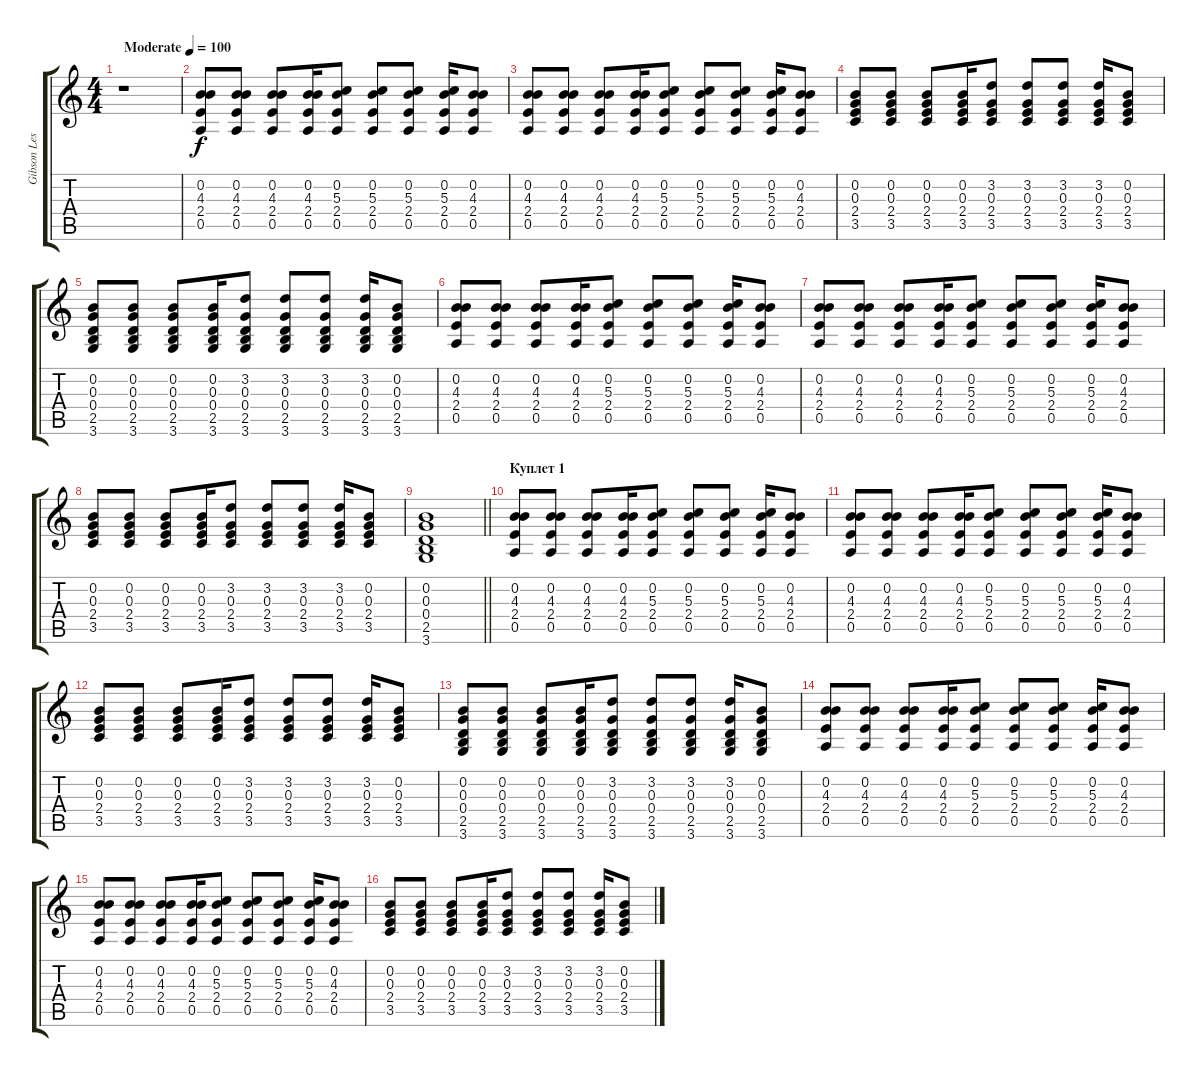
\track ("Gibson Les Paul Standart" "Gibson Les") {instrument electricguitarclean}
\staff {score tabs}
\tuning (E4 B3 G3 D3 A2 E2) {hide}
\ts (4 4)
\tempo (100 "Moderate")
\clef g2
\ks c
r.1{dy f instrument electricguitarclean} |
(0.2 4.3 2.4 0.5).8 (0.2 4.3 2.4 0.5).8 (0.2 4.3 2.4 0.5).8 (0.2 4.3 2.4 0.5).16 (0.2 5.3 2.4 0.5).8 (0.2 5.3 2.4 0.5).8 (0.2 5.3 2.4 0.5).8 (0.2 5.3 2.4 0.5).16 (0.2 4.3 2.4 0.5).8 |
(0.2 4.3 2.4 0.5).8 (0.2 4.3 2.4 0.5).8 (0.2 4.3 2.4 0.5).8 (0.2 4.3 2.4 0.5).16 (0.2 5.3 2.4 0.5).8 (0.2 5.3 2.4 0.5).8 (0.2 5.3 2.4 0.5).8 (0.2 5.3 2.4 0.5).16 (0.2 4.3 2.4 0.5).8 |
(0.2 0.3 2.4 3.5).8 (0.2 0.3 2.4 3.5).8 (0.2 0.3 2.4 3.5).8 (0.2 0.3 2.4 3.5).16 (3.2 0.3 2.4 3.5).8 (3.2 0.3 2.4 3.5).8 (3.2 0.3 2.4 3.5).8 (3.2 0.3 2.4 3.5).16 (0.2 0.3 2.4 3.5).8 |
(0.2 0.3 0.4 2.5 3.6).8 (0.2 0.3 0.4 2.5 3.6).8 (0.2 0.3 0.4 2.5 3.6).8 (0.2 0.3 0.4 2.5 3.6).16 (3.2 0.3 0.4 2.5 3.6).8 (3.2 0.3 0.4 2.5 3.6).8 (3.2 0.3 0.4 2.5 3.6).8 (3.2 0.3 0.4 2.5 3.6).16 (0.2 0.3 0.4 2.5 3.6).8 |
(0.2 4.3 2.4 0.5).8 (0.2 4.3 2.4 0.5).8 (0.2 4.3 2.4 0.5).8 (0.2 4.3 2.4 0.5).16 (0.2 5.3 2.4 0.5).8 (0.2 5.3 2.4 0.5).8 (0.2 5.3 2.4 0.5).8 (0.2 5.3 2.4 0.5).16 (0.2 4.3 2.4 0.5).8 |
(0.2 4.3 2.4 0.5).8 (0.2 4.3 2.4 0.5).8 (0.2 4.3 2.4 0.5).8 (0.2 4.3 2.4 0.5).16 (0.2 5.3 2.4 0.5).8 (0.2 5.3 2.4 0.5).8 (0.2 5.3 2.4 0.5).8 (0.2 5.3 2.4 0.5).16 (0.2 4.3 2.4 0.5).8 |
(0.2 0.3 2.4 3.5).8 (0.2 0.3 2.4 3.5).8 (0.2 0.3 2.4 3.5).8 (0.2 0.3 2.4 3.5).16 (3.2 0.3 2.4 3.5).8 (3.2 0.3 2.4 3.5).8 (3.2 0.3 2.4 3.5).8 (3.2 0.3 2.4 3.5).16 (0.2 0.3 2.4 3.5).8 |
\barLineRight lightlight
(0.2 0.3 0.4 2.5 3.6).1 |
\section ("" "Куплет 1")
(0.2 4.3 2.4 0.5).8 (0.2 4.3 2.4 0.5).8 (0.2 4.3 2.4 0.5).8 (0.2 4.3 2.4 0.5).16 (0.2 5.3 2.4 0.5).8 (0.2 5.3 2.4 0.5).8 (0.2 5.3 2.4 0.5).8 (0.2 5.3 2.4 0.5).16 (0.2 4.3 2.4 0.5).8 |
(0.2 4.3 2.4 0.5).8 (0.2 4.3 2.4 0.5).8 (0.2 4.3 2.4 0.5).8 (0.2 4.3 2.4 0.5).16 (0.2 5.3 2.4 0.5).8 (0.2 5.3 2.4 0.5).8 (0.2 5.3 2.4 0.5).8 (0.2 5.3 2.4 0.5).16 (0.2 4.3 2.4 0.5).8 |
(0.2 0.3 2.4 3.5).8 (0.2 0.3 2.4 3.5).8 (0.2 0.3 2.4 3.5).8 (0.2 0.3 2.4 3.5).16 (3.2 0.3 2.4 3.5).8 (3.2 0.3 2.4 3.5).8 (3.2 0.3 2.4 3.5).8 (3.2 0.3 2.4 3.5).16 (0.2 0.3 2.4 3.5).8 |
(0.2 0.3 0.4 2.5 3.6).8 (0.2 0.3 0.4 2.5 3.6).8 (0.2 0.3 0.4 2.5 3.6).8 (0.2 0.3 0.4 2.5 3.6).16 (3.2 0.3 0.4 2.5 3.6).8 (3.2 0.3 0.4 2.5 3.6).8 (3.2 0.3 0.4 2.5 3.6).8 (3.2 0.3 0.4 2.5 3.6).16 (0.2 0.3 0.4 2.5 3.6).8 |
(0.2 4.3 2.4 0.5).8 (0.2 4.3 2.4 0.5).8 (0.2 4.3 2.4 0.5).8 (0.2 4.3 2.4 0.5).16 (0.2 5.3 2.4 0.5).8 (0.2 5.3 2.4 0.5).8 (0.2 5.3 2.4 0.5).8 (0.2 5.3 2.4 0.5).16 (0.2 4.3 2.4 0.5).8 |
(0.2 4.3 2.4 0.5).8 (0.2 4.3 2.4 0.5).8 (0.2 4.3 2.4 0.5).8 (0.2 4.3 2.4 0.5).16 (0.2 5.3 2.4 0.5).8 (0.2 5.3 2.4 0.5).8 (0.2 5.3 2.4 0.5).8 (0.2 5.3 2.4 0.5).16 (0.2 4.3 2.4 0.5).8 |
(0.2 0.3 2.4 3.5).8 (0.2 0.3 2.4 3.5).8 (0.2 0.3 2.4 3.5).8 (0.2 0.3 2.4 3.5).16 (3.2 0.3 2.4 3.5).8 (3.2 0.3 2.4 3.5).8 (3.2 0.3 2.4 3.5).8 (3.2 0.3 2.4 3.5).16 (0.2 0.3 2.4 3.5).8
